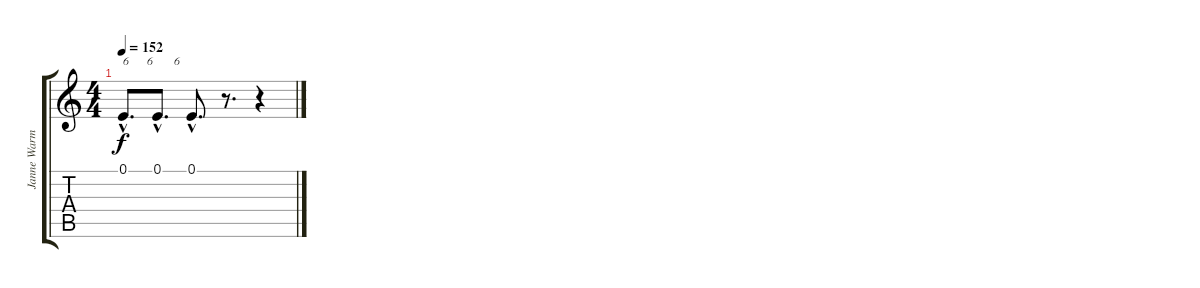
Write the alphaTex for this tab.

\track ("Janne Warman" "Janne Warm") {instrument stringensemble1}
\staff {score tabs}
\tuning (E4 B3 G3 D3 A2 E2) {hide}
\ts (4 4)
\tempo 152
\clef g2
\ks c
0.1{hac}.8{d txt "6      6       6" dy f instrument gunshot} 0.1{hac}.8{d} 0.1{hac}.8{d} r.8{d} r.4
